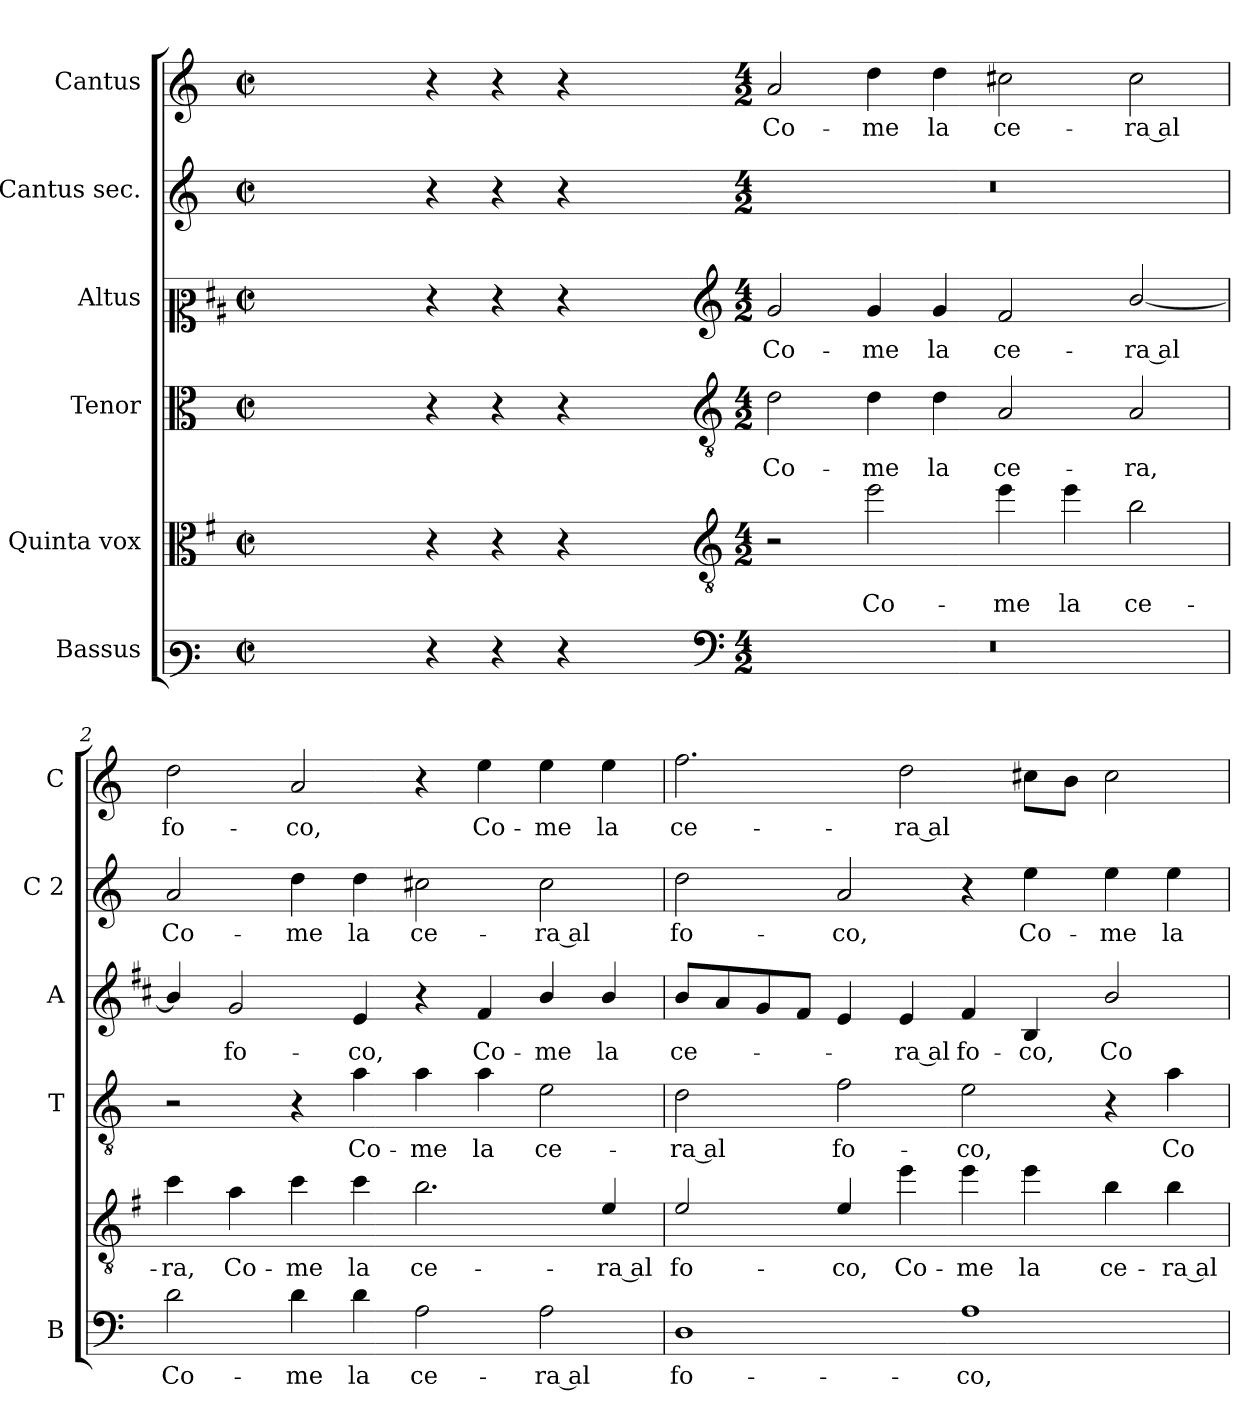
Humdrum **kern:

**kern	**text	**kern	**text	**kern	**text	**kern	**text	**kern	**text	**kern	**text
*part6	*part6	*part5	*part5	*part4	*part4	*part3	*part3	*part2	*part2	*part1	*part1
*staff6	*staff6	*staff5	*staff5	*staff4	*staff4	*staff3	*staff3	*staff2	*staff2	*staff1	*staff1
*I"Bassus	*	*I"Quinta vox	*	*I"Tenor	*	*I"Altus	*	*I"Cantus sec.	*	*I"Cantus	*
*I'B	*	*	*	*I'T	*	*I'A	*	*I'C 2	*	*I'C	*
*clefF3	*	*clefC3	*	*clefC3	*	*clefC2	*	*clefG2	*	*clefG2	*
*	*	*ITrd4c7	*	*	*	*ITrd1c2	*	*	*	*	*
*k[]	*	*k[]	*	*k[]	*	*k[]	*	*k[]	*	*k[]	*
*C:	*	*C:	*	*C:	*	*C:	*	*C:	*	*C:	*
*M2/2	*	*M2/2	*	*M2/2	*	*M2/2	*	*M2/2	*	*M2/2	*
*met(c|)	*	*met(c|)	*	*met(c|)	*	*met(c|)	*	*met(c|)	*	*met(c|)	*
=	=	=	=	=	=	=	=	=	=	=	=
1ryy	.	1ryy	.	1ryy	.	1ryy	.	1ryy	.	1ryy	.
=1X-	=1X-	=1X-	=1X-	=1X-	=1X-	=1X-	=1X-	=1X-	=1X-	=1X-	=1X-
4r	.	4r	.	4r	.	4r	.	4r	.	4r	.
4r	.	4r	.	4r	.	4r	.	4r	.	4r	.
4r	.	4r	.	4r	.	4r	.	4r	.	4r	.
4ryy	.	4ryy	.	4ryy	.	4ryy	.	4ryy	.	4ryy	.
=1-	=1-	=1-	=1-	=1-	=1-	=1-	=1-	=1-	=1-	=1-	=1-
*clefF4	*	*clefGv2	*	*clefGv2	*	*clefG2	*	*	*	*	*
*M4/2	*	*M4/2	*	*M4/2	*	*M4/2	*	*M4/2	*	*M4/2	*
!	!	!	!	!	!LO:LY:b	!	!LO:LY:b	!	!	!	!LO:LY:b
0r	.	2r	.	2d\	Co-	2f/	Co-	0r	.	2a/	Co-
!	!	!	!LO:LY:b	!	!LO:LY:b	!	!LO:LY:b	!	!	!	!LO:LY:b
.	.	2a\	Co-	4d\	-me	4f/	-me	.	.	4dd\	-me
!	!	!	!	!	!LO:LY:b	!	!LO:LY:b	!	!	!	!LO:LY:b
.	.	.	.	4d\	la	4f/	la	.	.	4dd\	la
!	!	!	!LO:LY:b	!	!LO:LY:b	!	!LO:LY:b	!	!	!	!LO:LY:b
.	.	4a\	-me	2A/	ce-	2e/	ce-	.	.	2cc#X\	ce-
!	!	!	!LO:LY:b	!	!	!	!	!	!	!	!
.	.	4a\	la	.	.	.	.	.	.	.	.
!	!	!	!LO:LY:b	!	!LO:LY:b	!	!LO:LY:b	!	!	!	!LO:LY:b
.	.	2e\	ce-	2A/	-ra,	[2a/	-ra al	.	.	2cc#\	-ra al
=2	=2	=2	=2	=2	=2	=2	=2	=2	=2	=2	=2
!	!LO:LY:b	!	!LO:LY:b	!	!	!	!	!	!LO:LY:b	!	!LO:LY:b
2d\	Co-	4f\	-ra,	2r	.	4a/]	.	2a/	Co-	2dd\	fo-
!	!	!	!LO:LY:b	!	!	!	!LO:LY:b	!	!	!	!
.	.	4d\	Co-	.	.	2f/	fo-	.	.	.	.
!	!LO:LY:b	!	!LO:LY:b	!	!	!	!	!	!LO:LY:b	!	!LO:LY:b
4d\	-me	4f\	-me	4r	.	.	.	4dd\	-me	2a/	-co,
!	!LO:LY:b	!	!LO:LY:b	!	!LO:LY:b	!	!LO:LY:b	!	!LO:LY:b	!	!
4d\	la	4f\	la	4a\	Co-	4d/	-co,	4dd\	la	.	.
!	!LO:LY:b	!	!LO:LY:b	!	!LO:LY:b	!	!	!	!LO:LY:b	!	!
2A\	ce-	2.e\	ce-	4a\	-me	4r	.	2cc#X\	ce-	4r	.
!	!	!	!	!	!LO:LY:b	!	!LO:LY:b	!	!	!	!LO:LY:b
.	.	.	.	4a\	la	4e/	Co-	.	.	4ee\	Co-
!	!LO:LY:b	!	!	!	!LO:LY:b	!	!LO:LY:b	!	!LO:LY:b	!	!LO:LY:b
2A\	-ra al	.	.	2e\	ce-	4a/	-me	2cc#\	-ra al	4ee\	-me
!	!	!	!LO:LY:b	!	!	!	!LO:LY:b	!	!	!	!LO:LY:b
.	.	4A/	-ra al	.	.	4a/	la	.	.	4ee\	la
=3	=3	=3	=3	=3	=3	=3	=3	=3	=3	=3	=3
!	!LO:LY:b	!	!LO:LY:b	!	!LO:LY:b	!	!LO:LY:b	!	!LO:LY:b	!	!LO:LY:b
1D	fo-	2A/	fo-	2d\	-ra al	8a/L	ce-	2dd\	fo-	2.ff\	ce-
.	.	.	.	.	.	8g/	.	.	.	.	.
.	.	.	.	.	.	8f/	.	.	.	.	.
.	.	.	.	.	.	8e/J	.	.	.	.	.
!	!	!	!LO:LY:b	!	!LO:LY:b	!	!	!	!LO:LY:b	!	!
.	.	4A/	-co,	2f\	fo-	4d/	.	2a/	-co,	.	.
!	!	!	!LO:LY:b	!	!	!	!LO:LY:b	!	!	!	!LO:LY:b
.	.	4a\	Co-	.	.	4d/	-ra al	.	.	2dd\	-ra al
!	!LO:LY:b	!	!LO:LY:b	!	!LO:LY:b	!	!LO:LY:b	!	!	!	!
1A	-co,	4a\	-me	2e\	-co,	4e/	fo-	4r	.	.	.
!	!	!	!LO:LY:b	!	!	!	!LO:LY:b	!	!LO:LY:b	!	!
.	.	4a\	la	.	.	4A/	-co,	4ee\	Co-	8cc#X\L	.
.	.	.	.	.	.	.	.	.	.	8b\J	.
!	!	!	!LO:LY:b	!	!	!	!LO:LY:b	!	!LO:LY:b	!	!
.	.	4e\	ce-	4r	.	2a/	Co-	4ee\	-me	2cc#\	.
!	!	!	!LO:LY:b	!	!LO:LY:b	!	!	!	!LO:LY:b	!	!
.	.	4e\	-ra al	4a\	Co-	.	.	4ee\	la	.	.
=	=	=	=	=	=	=	=	=	=	=	=
*-	*-	*-	*-	*-	*-	*-	*-	*-	*-	*-	*-
